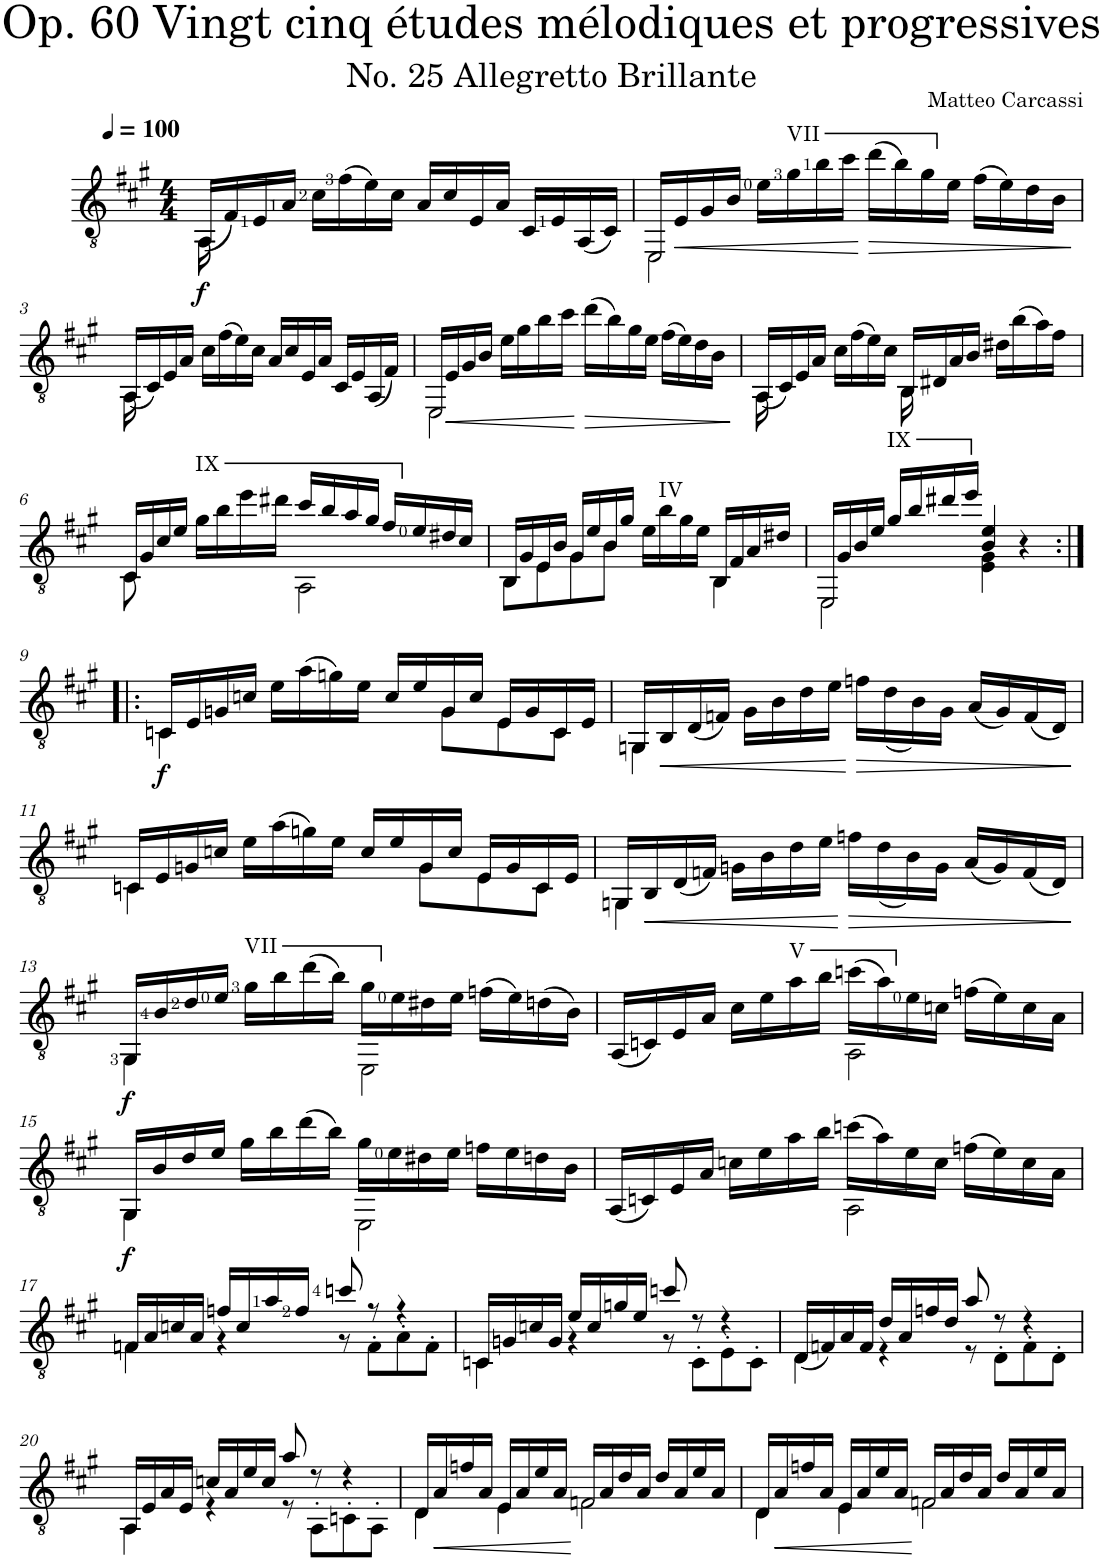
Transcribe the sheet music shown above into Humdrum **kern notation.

**kern	**dynam
*part1	*part1
*staff1	*staff1
*I"Classical Guitar	*
*I'Guit.	*
*clefGv2	*
*k[f#c#g#]	*
*A:	*
*M4/4	*
*MM100	*
=1	=1
*^	*
!	!	!LO:DY:b
(<16AA/LL	16AA\	f
16F#/)	16ryy	.
16E/	4.ryy	.
16A/JJ	.	.
16c#\LL	.	.
(>16f#\	.	.
16e\)	.	.
16c#\JJ	.	.
16A/LL	2ryy	.
16c#/	.	.
16E/	.	.
16A/JJ	.	.
16C#/LL	.	.
16E/	.	.
(<16AA/	.	.
16C#/JJ)	.	.
=2	=2	=2
16EE/LL	2EE\	.
!	!	!LO:HP:b
16E/	.	<
16G#/	.	.
16B/JJ	.	.
16e\LL	.	.
!LO:TX:a:t=VII	!	!
16g#\	.	.
16b\	.	.
16cc#\JJ	.	.
!	!	!LO:HP:n=1:b
(>16dd\LL	2ryy	[ >
16b\)	.	.
16g#\	.	.
16e\JJ	.	.
(>16f#\LL	.	.
16e\)	.	.
16d\	.	.
16B\JJ	.	.
*v	*v	*
.	]
!!LO:LB:g=z
=3	=3
*^	*
(<16AA/LL	16AA\	.
16C#/)	16ryy	.
16E/	4.ryy	.
16A/JJ	.	.
16c#\LL	.	.
(>16f#\	.	.
16e\)	.	.
16c#\JJ	.	.
16A/LL	2ryy	.
16c#/	.	.
16E/	.	.
16A/JJ	.	.
16C#/LL	.	.
16E/	.	.
(<16AA/	.	.
16F#/JJ)	.	.
=4	=4	=4
16EE/LL	2EE\	.
!	!	!LO:HP:b
16E/	.	<
16G#/	.	.
16B/JJ	.	.
16e\LL	.	.
16g#\	.	.
16b\	.	.
16cc#\JJ	.	.
!	!	!LO:HP:n=1:b
(>16dd\LL	2ryy	[ >
16b\)	.	.
16g#\	.	.
16e\JJ	.	.
(>16f#\LL	.	.
16e\)	.	.
16d\	.	.
16B\JJ	.	.
*v	*v	*
.	]
=5	=5
*^	*
(<16AA/LL	16AA\	.
16C#/)	16ryy	.
16E/	4.ryy	.
16A/JJ	.	.
16c#\LL	.	.
(>16f#\	.	.
16e\)	.	.
16c#\JJ	.	.
16BB/LL	16BB\	.
16D#X/	16ryy	.
16A/	4.ryy	.
16B/JJ	.	.
16d#X\LL	.	.
(>16b\	.	.
16a\)	.	.
16f#\JJ	.	.
!!LO:LB:g=z	!!
=6	=6	=6
16C#/LL	8C#\	.
16G#/	.	.
16c#/	4.ryy	.
16e/JJ	.	.
!LO:TX:a:t=IX	!	!
16g#\LL	.	.
16b\	.	.
16ee\	.	.
16dd#X\JJ	.	.
16cc#/LL	2AA\	.
16b/	.	.
16a/	.	.
16g#/JJ	.	.
16f#/LL	.	.
16e/	.	.
16d#X/	.	.
16c#/JJ	.	.
=7	=7	=7
16BB/LL	8BB\L	.
16G#/	.	.
16E/	8E\	.
16B/JJ	.	.
16G#/LL	8G#\	.
16e/	.	.
16B/	8B\J	.
16g#/JJ	.	.
16e\LL	4ryy	.
!LO:TX:a:t=IV	!	!
16b\	.	.
16g#\	.	.
16e\JJ	.	.
16BB/LL	4BB\	.
16F#/	.	.
16A/	.	.
16d#X/JJ	.	.
=8	=8	=8
16EE/LL	2EE\	.
16G#/	.	.
16B/	.	.
16e/JJ	.	.
!LO:TX:a:t=IX	!	!
16g#/LL	.	.
16b/	.	.
16dd#X/	.	.
16ee/JJ	.	.
4B/ 4e/	4E\ 4G#\	.
4r	4ryy	.
!!LO:LB:g=z	!!
=9:|!|:	=9:|!|:	=9:|!|:
!	!	!LO:DY:b
16Cn/LL	4C\	f
16E/	.	.
16Gn/	.	.
16cn/JJ	.	.
16e\LL	4.ryy	.
(>16a\	.	.
16gn\)	.	.
16e\JJ	.	.
16c/LL	.	.
16e/	.	.
16G/	8G\L	.
16c/JJ	.	.
16E/LL	8E\	.
16G/	.	.
16C/	8C\J	.
16E/JJ	.	.
=10	=10	=10
16GGn/LL	4GG\	.
!	!	!LO:HP:b
16BB/	.	<
(<16D/	.	.
16Fn/JJ)	.	.
16G#\LL	2.ryy	.
16B\	.	.
16d\	.	.
16e\JJ	.	.
!	!	!LO:HP:n=1:b
16fn\LL	.	[ >
(<16d\	.	.
16B\)	.	.
16G#\JJ	.	.
(<16A/LL	.	.
16G#/)	.	.
(<16F/	.	.
16D/JJ)	.	.
*v	*v	*
.	]
!!LO:LB:g=z
=11	=11
*^	*
16Cn/LL	4C\	.
16E/	.	.
16Gn/	.	.
16cn/JJ	.	.
16e\LL	4.ryy	.
(>16a\	.	.
16gn\)	.	.
16e\JJ	.	.
16c/LL	.	.
16e/	.	.
16G/	8G\L	.
16c/JJ	.	.
16E/LL	8E\	.
16G/	.	.
16C/	8C\J	.
16E/JJ	.	.
=12	=12	=12
16GGn/LL	4GG\	.
!	!	!LO:HP:b
16BB/	.	<
(<16D/	.	.
16Fn/JJ)	.	.
16Gn\LL	2.ryy	.
16B\	.	.
16d\	.	.
16e\JJ	.	.
!	!	!LO:HP:n=1:b
16fn\LL	.	[ >
(<16d\	.	.
16B\)	.	.
16G\JJ	.	.
(<16A/LL	.	.
16G/)	.	.
(<16F/	.	.
16D/JJ)	.	.
*v	*v	*
.	]
!!LO:LB:g=z
=13	=13
*^	*
!	!	!LO:DY:b
16GG#/LL	4GG#\	f
16B/	.	.
16d/	.	.
16e/JJ	.	.
!LO:TX:a:t=VII	!	!
16g#\LL	4ryy	.
16b\	.	.
(>16dd\	.	.
16b\JJ)	.	.
16g#\LL	2EE\	.
16e\	.	.
16d#X\	.	.
16e\JJ	.	.
(>16fn\LL	.	.
16e\)	.	.
(>16dn\	.	.
16B\JJ)	.	.
=14	=14	=14
(<16AA/LL	2ryy	.
16Cn/)	.	.
16E/	.	.
16A/JJ	.	.
16c#\LL	.	.
16e\	.	.
!LO:TX:a:t=V	!	!
16a\	.	.
16b\JJ	.	.
(>16ccn\LL	2AA\	.
16a\)	.	.
16e\	.	.
16cn\JJ	.	.
(>16fn\LL	.	.
16e\)	.	.
16c\	.	.
16A\JJ	.	.
!!LO:LB:g=z	!!
=15	=15	=15
!	!	!LO:DY:b
16GG#/LL	4GG#\	f
16B/	.	.
16d/	.	.
16e/JJ	.	.
16g#\LL	4ryy	.
16b\	.	.
(>16dd\	.	.
16b\JJ)	.	.
16g#\LL	2EE\	.
16e\	.	.
16d#X\	.	.
16e\JJ	.	.
16fn\LL	.	.
16e\	.	.
16dn\	.	.
16B\JJ	.	.
=16	=16	=16
(<16AA/LL	2ryy	.
16Cn/)	.	.
16E/	.	.
16A/JJ	.	.
16cn\LL	.	.
16e\	.	.
16a\	.	.
16b\JJ	.	.
(>16ccn\LL	2AA\	.
16a\)	.	.
16e\	.	.
16c\JJ	.	.
(>16fn\LL	.	.
16e\)	.	.
16c\	.	.
16A\JJ	.	.
!!LO:LB:g=z	!!
=17	=17	=17
16Fn/LL	4F\	.
16A/	.	.
16cn/	.	.
16A/JJ	.	.
16fn/LL	4r	.
16c/	.	.
16a/	.	.
16f/JJ	.	.
8ccn/	8r	.
8r	8F'>\L	.
4r	8A'>\	.
.	8F'>\J	.
=18	=18	=18
16Cn/LL	4C\	.
16Gn/	.	.
16cn/	.	.
16G/JJ	.	.
16e/LL	4r	.
16c/	.	.
16gn/	.	.
16e/JJ	.	.
8ccn/	8r	.
8r	8C'>\L	.
4r	8E'>\	.
.	8C'>\J	.
=19	=19	=19
(<16D/LL	4D\	.
16Fn/)	.	.
16A/	.	.
16F/JJ	.	.
16d/LL	4r	.
16A/	.	.
16fn/	.	.
16d/JJ	.	.
8a/	8r	.
8r	8D'>\L	.
4r	8F'>\	.
.	8D'>\J	.
!!LO:LB:g=z	!!
=20	=20	=20
16AA/LL	4AA\	.
16E/	.	.
16A/	.	.
16E/JJ	.	.
16cn/LL	4r	.
16A/	.	.
16e/	.	.
16c/JJ	.	.
8a/	8r	.
8r	8AA'>\L	.
4r	8Cn'>\	.
.	8AA'>\J	.
=21	=21	=21
16D/LL	4D\	.
!	!	!LO:HP:b
16A/	.	<
16fn/	.	.
16A/JJ	.	.
16E/LL	4E\	.
16A/	.	.
16e/	.	.
16A/JJ	.	.
16Fn/LL	2F\	[
16A/	.	.
16d/	.	.
16A/JJ	.	.
16d/LL	.	.
16A/	.	.
16e/	.	.
16A/JJ	.	.
=22	=22	=22
16D/LL	4D\	.
!	!	!LO:HP:b
16A/	.	<
16fn/	.	.
16A/JJ	.	.
16E/LL	4E\	.
16A/	.	.
16e/	.	.
16A/JJ	.	.
16Fn/LL	2F\	[
16A/	.	.
16d/	.	.
16A/JJ	.	.
16d/LL	.	.
16A/	.	.
16e/	.	.
16A/JJ	.	.
*v	*v	*
=	=
*-	*-
